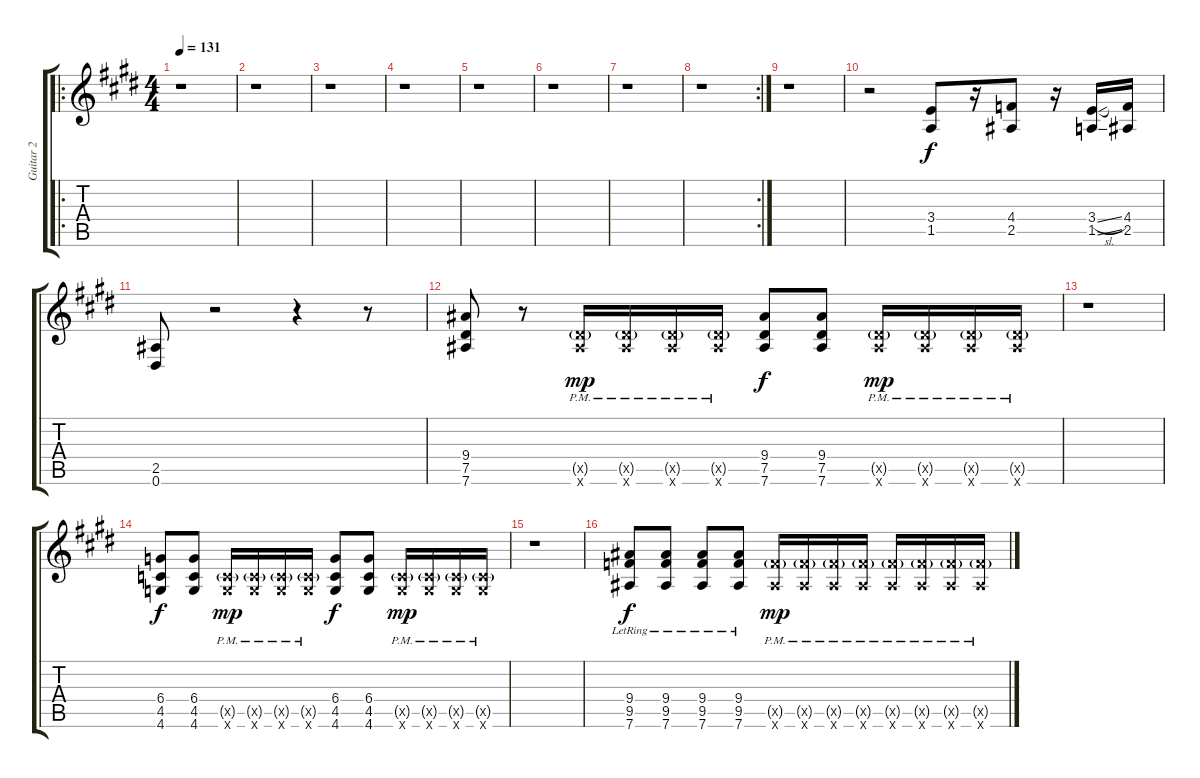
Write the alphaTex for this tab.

\track ("Guitar 2" "Guitar 2") {instrument distortionguitar}
\staff {score tabs}
\tuning (Eb4 Bb3 Gb3 Db3 Ab2 Eb2) {hide}
\ro
\ts (4 4)
\tempo 131
\clef g2
\ks e
r.1{dy f instrument distortionguitar} |
\ks c#minor
r.1 |
\ks e
r.1 |
\ks c#minor
r.1 |
\ks e
r.1 |
\ks c#minor
r.1 |
\ks e
r.1 |
\rc 2
\ks c#minor
r.1 |
\ks e
r.1 |
\ks c#minor
r.2 (3.4 1.5).8 r.16 (4.4 2.5).8 r.16 (3.4{sl} 1.5{ss}).16 (4.4 2.5).16 |
\ks e
(2.5 0.6).8 r.2 r.4 r.8 |
\ks c#minor
(9.4 7.5 7.6).8 r.8 (7.5{g pm x} 7.6{pm x}).16{dy mp} (7.5{g pm x} 7.6{pm x}).16 (7.5{g pm x} 7.6{pm x}).16 (7.5{g pm x} 7.6{pm x}).16 (9.4 7.5 7.6).8{dy f} (9.4 7.5 7.6).8 (7.5{g pm x} 7.6{pm x}).16{dy mp} (7.5{g pm x} 7.6{pm x}).16 (7.5{g pm x} 7.6{pm x}).16 (7.5{g pm x} 7.6{pm x}).16 |
\ks e
r.1 |
\ks c#minor
(6.4 4.5 4.6).8{dy f} (6.4 4.5 4.6).8 (4.5{g pm x} 4.6{pm x}).16{dy mp} (4.5{g pm x} 4.6{pm x}).16 (4.5{g pm x} 4.6{pm x}).16 (4.5{g pm x} 4.6{pm x}).16 (6.4 4.5 4.6).8{dy f} (6.4 4.5 4.6).8 (4.5{g pm x} 4.6{pm x}).16{dy mp} (4.5{g pm x} 4.6{pm x}).16 (4.5{g pm x} 4.6{pm x}).16 (4.5{g pm x} 4.6{pm x}).16 |
\ks e
r.1 |
\ks c#minor
(9.4{lr} 9.5{lr} 7.6{lr}).8{dy f} (9.4{lr} 9.5{lr} 7.6{lr}).8 (9.4{lr} 9.5{lr} 7.6{lr}).8 (9.4{lr} 9.5{lr} 7.6{lr}).8 (9.5{g pm x} 7.6{pm x}).16{dy mp} (9.5{g pm x} 7.6{pm x}).16 (9.5{g pm x} 7.6{pm x}).16 (9.5{g pm x} 7.6{pm x}).16 (9.5{g pm x} 7.6{pm x}).16 (9.5{g pm x} 7.6{pm x}).16 (9.5{g pm x} 7.6{pm x}).16 (9.5{g pm x} 7.6{pm x}).16
